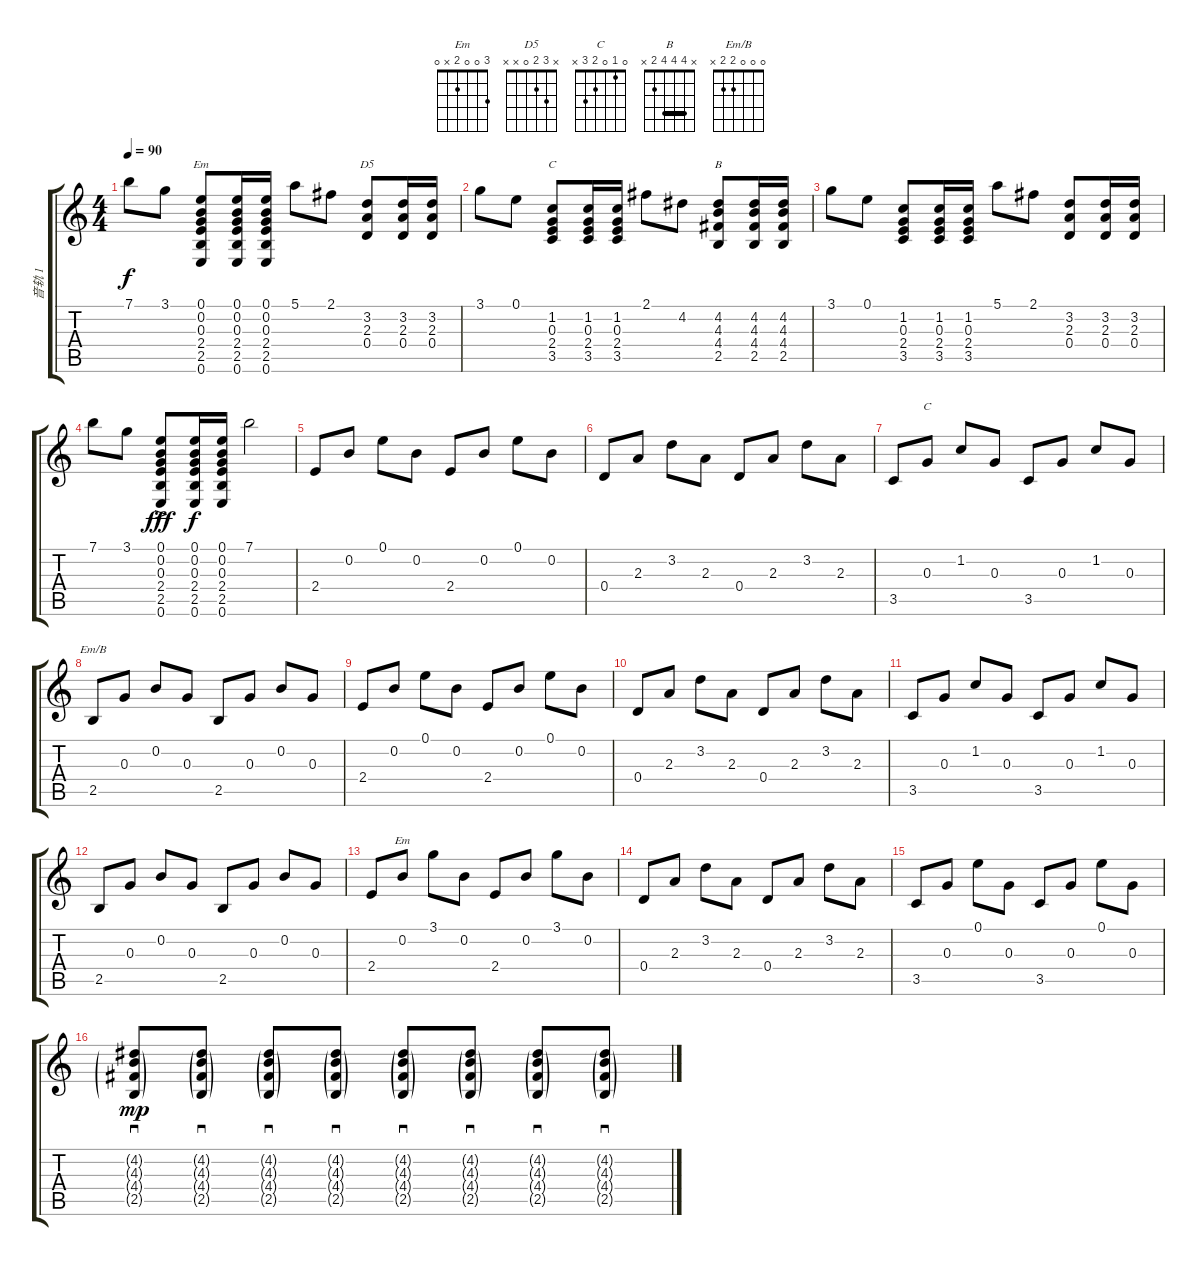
\track ("音轨 1" "音轨 1") {instrument acousticguitarnylon}
\staff {score tabs}
\tuning (E4 B3 G3 D3 A2 E2) {hide}
\chord ("Em" 0 0 0 2 2 0)
\chord ("D5" x 3 2 0 x x)
\chord ("C" x 1 0 2 3 x)
\chord ("B" x 4 4 4 2 x) {barre 4}
\chord ("C" 0 1 0 2 3 x)
\chord ("Em/B" 0 0 0 2 2 x)
\chord ("Em" 3 0 0 2 x 0)
\ts (4 4)
\tempo 90
\clef g2
\ks c
7.1.8{dy f instrument acousticguitarnylon} 3.1.8 (0.1 0.2 0.3 2.4 2.5 0.6).8{ch "Em"} (0.1 0.2 0.3 2.4 2.5 0.6).16 (0.1 0.2 0.3 2.4 2.5 0.6).16 5.1.8 2.1.8 (3.2 2.3 0.4).8{ch "D5"} (3.2 2.3 0.4).16 (3.2 2.3 0.4).16 |
3.1.8 0.1.8 (1.2 0.3 2.4 3.5).8{ch "C"} (1.2 0.3 2.4 3.5).16 (1.2 0.3 2.4 3.5).16 2.1.8 4.2.8 (4.2 4.3 4.4 2.5).8{ch "B"} (4.2 4.3 4.4 2.5).16{txt ""} (4.2 4.3 4.4 2.5).16 |
3.1.8 0.1.8 (1.2 0.3 2.4 3.5).8 (1.2 0.3 2.4 3.5).16 (1.2 0.3 2.4 3.5).16 5.1.8 2.1.8 (3.2 2.3 0.4).8 (3.2 2.3 0.4).16 (3.2 2.3 0.4).16 |
7.1.8 3.1.8 (0.1{ac} 0.2 0.3 2.4 2.5 0.6).8{dy fff} (0.1 0.2 0.3 2.4 2.5 0.6).16{dy f} (0.1 0.2 0.3 2.4 2.5 0.6).16 7.1.2 |
2.4.8 0.2.8 0.1.8 0.2.8 2.4.8 0.2.8 0.1.8 0.2.8 |
0.4.8 2.3.8 3.2.8 2.3.8 0.4.8 2.3.8 3.2.8 2.3.8 |
3.5.8 0.3.8{ch "C"} 1.2.8 0.3.8 3.5.8 0.3.8 1.2.8 0.3.8 |
2.5.8{ch "Em/B"} 0.3.8 0.2.8 0.3.8 2.5.8 0.3.8 0.2.8 0.3.8 |
2.4.8 0.2.8 0.1.8 0.2.8 2.4.8 0.2.8 0.1.8 0.2.8 |
0.4.8 2.3.8 3.2.8 2.3.8 0.4.8 2.3.8 3.2.8 2.3.8 |
3.5.8 0.3.8 1.2.8 0.3.8 3.5.8 0.3.8 1.2.8 0.3.8 |
2.5.8 0.3.8 0.2.8 0.3.8 2.5.8 0.3.8 0.2.8 0.3.8 |
2.4.8 0.2.8{ch "Em"} 3.1.8 0.2.8 2.4.8 0.2.8 3.1.8 0.2.8 |
0.4.8 2.3.8 3.2.8 2.3.8 0.4.8 2.3.8 3.2.8 2.3.8 |
3.5.8 0.3.8 0.1.8 0.3.8 3.5.8 0.3.8 0.1.8 0.3.8 |
(4.2{g} 4.3{g} 4.4{g} 2.5{g}).8{sd dy mp} (4.2{g} 4.3{g} 4.4{g} 2.5{g}).8{sd} (4.2{g} 4.3{g} 4.4{g} 2.5{g}).8{sd} (4.2{g} 4.3{g} 4.4{g} 2.5{g}).8{sd} (4.2{g} 4.3{g} 4.4{g} 2.5{g}).8{sd} (4.2{g} 4.3{g} 4.4{g} 2.5{g}).8{sd} (4.2{g} 4.3{g} 4.4{g} 2.5{g}).8{sd} (4.2{g} 4.3{g} 4.4{g} 2.5{g}).8{sd}
